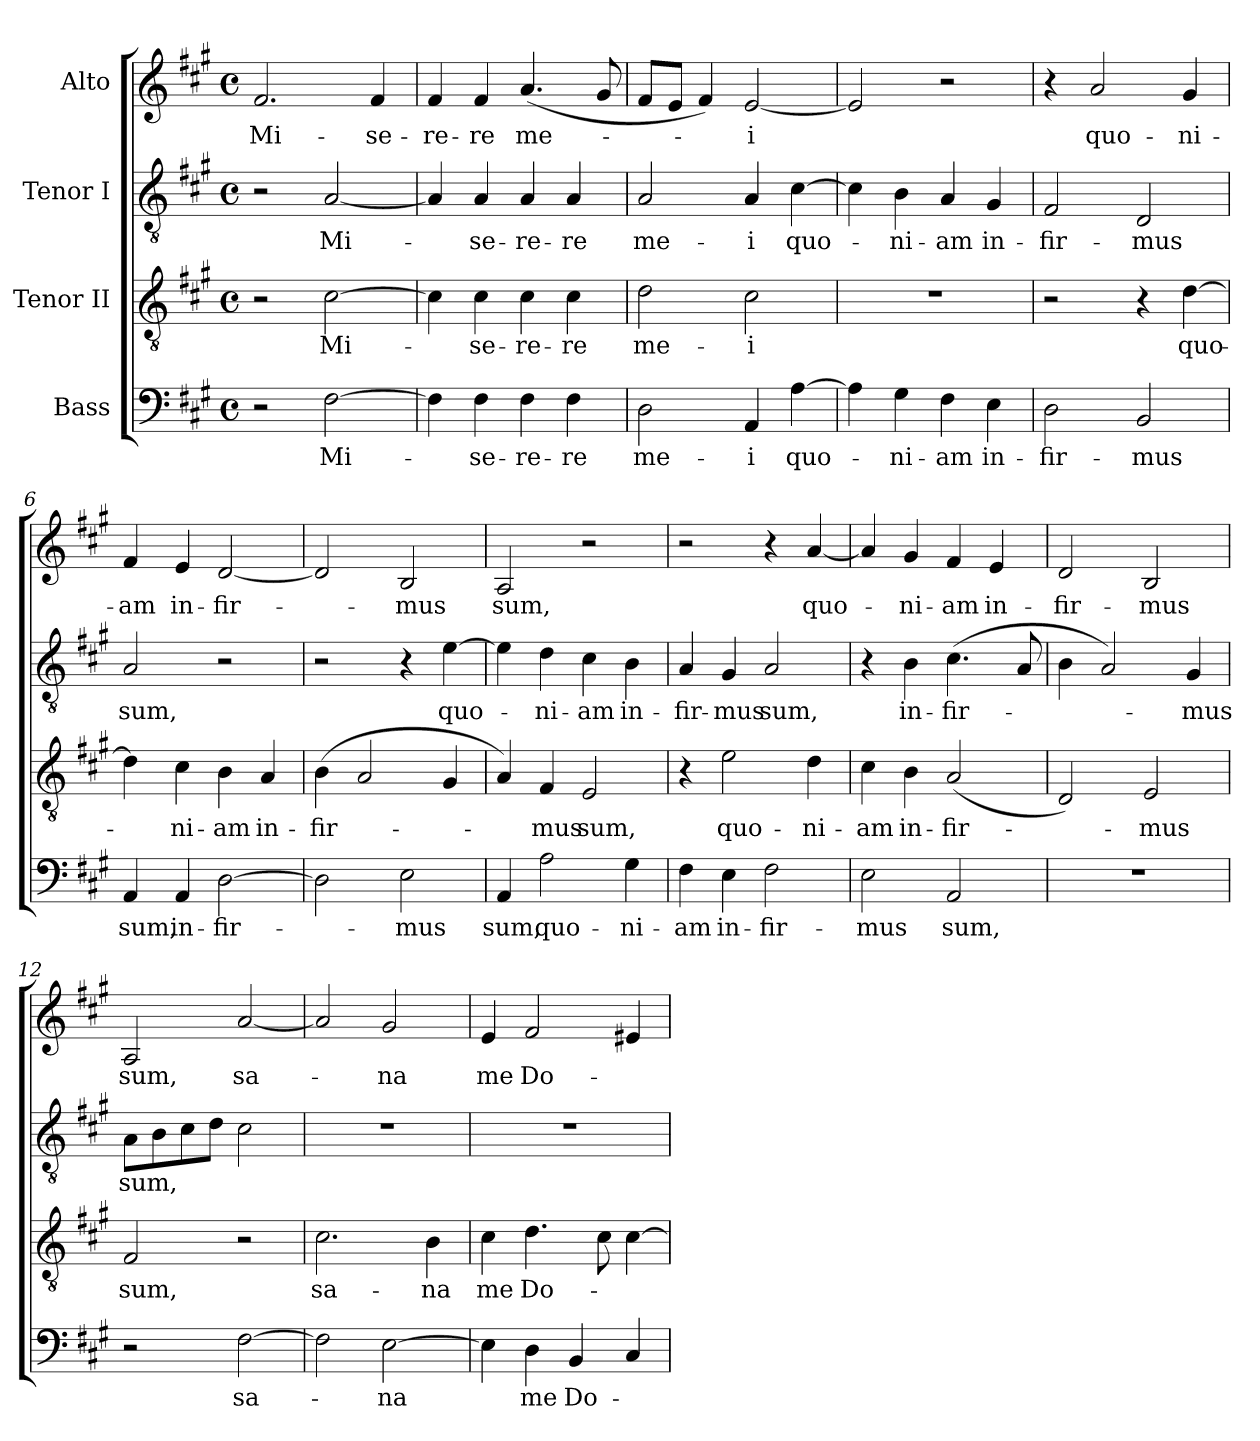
**kern	**text	**kern	**text	**kern	**text	**kern	**text
*part4	*part4	*part3	*part3	*part2	*part2	*part1	*part1
*staff4	*staff4	*staff3	*staff3	*staff2	*staff2	*staff1	*staff1
*I"Bass	*	*I"Tenor II	*	*I"Tenor I	*	*I"Alto	*
*clefF4	*	*clefGv2	*	*clefGv2	*	*clefG2	*
*k[f#c#g#]	*	*k[f#c#g#]	*	*k[f#c#g#]	*	*k[f#c#g#]	*
*A:	*	*A:	*	*A:	*	*A:	*
*M4/4	*	*M4/4	*	*M4/4	*	*M4/4	*
*met(c)	*	*met(c)	*	*met(c)	*	*met(c)	*
=1	=1	=1	=1	=1	=1	=1	=1
2r	.	2r	.	2r	.	2.f#/	Mi-
[2F#\	Mi-	[2c#\	Mi-	[2A/	Mi-	.	.
.	.	.	.	.	.	4f#/	-se-
=2	=2	=2	=2	=2	=2	=2	=2
4F#\]	.	4c#\]	.	4A/]	.	4f#/	-re-
4F#\	-se-	4c#\	-se-	4A/	-se-	4f#/	-re
4F#\	-re-	4c#\	-re-	4A/	-re-	(4.a/	me-
4F#\	-re	4c#\	-re	4A/	-re	.	.
.	.	.	.	.	.	8g#/	.
=3	=3	=3	=3	=3	=3	=3	=3
2D\	me-	2d\	me-	2A/	me-	8f#/L	.
.	.	.	.	.	.	8e/J	.
.	.	.	.	.	.	4f#/)	.
4AA/	-i	2c#\	-i	4A/	-i	[2e/	-i
[4A\	quo-	.	.	[4c#\	quo-	.	.
=4	=4	=4	=4	=4	=4	=4	=4
4A\]	.	1r	.	4c#\]	.	2e/]	.
4G#\	-ni-	.	.	4B\	-ni-	.	.
4F#\	-am	.	.	4A/	-am	2r	.
4E\	in-	.	.	4G#/	in-	.	.
=5	=5	=5	=5	=5	=5	=5	=5
2D\	-fir-	2r	.	2F#/	-fir-	4r	.
.	.	.	.	.	.	2a/	quo-
2BB/	-mus	4r	.	2D/	-mus	.	.
.	.	[4d\	quo-	.	.	4g#/	-ni-
!!LO:LB:g=z
=6	=6	=6	=6	=6	=6	=6	=6
4AA/	sum,	4d\]	-­	2A/	sum,	4f#/	-am
4AA/	in-	4c#\	ni-	.	.	4e/	in-
[2D\	-fir-	4B\	-am	2r	.	[2d/	-fir-
.	.	4A/	in-	.	.	.	.
=7	=7	=7	=7	=7	=7	=7	=7
2D\]	.	(4B\	-fir-	2r	.	2d/]	.
.	.	2A/	.	.	.	.	.
2E\	-mus	.	.	4r	.	2B/	-mus
.	.	4G#/	.	[4e\	quo-	.	.
=8	=8	=8	=8	=8	=8	=8	=8
4AA/	sum,	4A/)	.	4e\]	.	2A/	sum,
2A\	quo-	4F#/	-mus	4d\	-ni-	.	.
.	.	2E/	sum,	4c#\	-am	2r	.
4G#\	-ni-	.	.	4B\	in-	.	.
=9	=9	=9	=9	=9	=9	=9	=9
4F#\	-am	4r	.	4A/	-fir-	2r	.
4E\	in-	2e\	quo-	4G#/	-mus	.	.
2F#\	-fir-	.	.	2A/	sum,	4r	.
.	.	4d\	-ni-	.	.	[4a/	quo-
=10	=10	=10	=10	=10	=10	=10	=10
2E\	-mus	4c#\	-am	4r	.	4a/]	.
.	.	4B\	in-	4B\	in-	4g#/	-ni-
2AA/	sum,	(2A/	-fir-	(4.c#\	-fir-	4f#/	-am
.	.	.	.	.	.	4e/	in-
.	.	.	.	8A/	.	.	.
!!LO:PB:g=z
=11	=11	=11	=11	=11	=11	=11	=11
1r	.	2D/)	-­-	4B\	-­-	2d/	-fir-
.	.	.	.	2A/)	.	.	.
.	.	2E/	-mus	.	.	2B/	-mus
.	.	.	.	4G#/	-mus	.	.
=12	=12	=12	=12	=12	=12	=12	=12
2r	.	2F#/	sum,	8A\L	sum,	2A/	sum,
.	.	.	.	8B\	.	.	.
.	.	.	.	8c#\	.	.	.
.	.	.	.	8d\J	.	.	.
[2F#\	sa-	2r	.	2c#\	.	[2a/	sa-
=13	=13	=13	=13	=13	=13	=13	=13
2F#\]	.	2.c#\	sa-	1r	.	2a/]	.
[2E\	-na	.	.	.	.	2g#/	-na
.	.	4B\	-na	.	.	.	.
=14	=14	=14	=14	=14	=14	=14	=14
4E\]	.	4c#\	me	1r	.	4e/	me
4D\	me	4.d\	Do-	.	.	2f#/	Do-
4BB/	Do-	.	.	.	.	.	.
.	.	8c#\	.	.	.	.	.
4C#/	.	[4c#\	.	.	.	4e#X/	.
=	=	=	=	=	=	=	=
*-	*-	*-	*-	*-	*-	*-	*-
